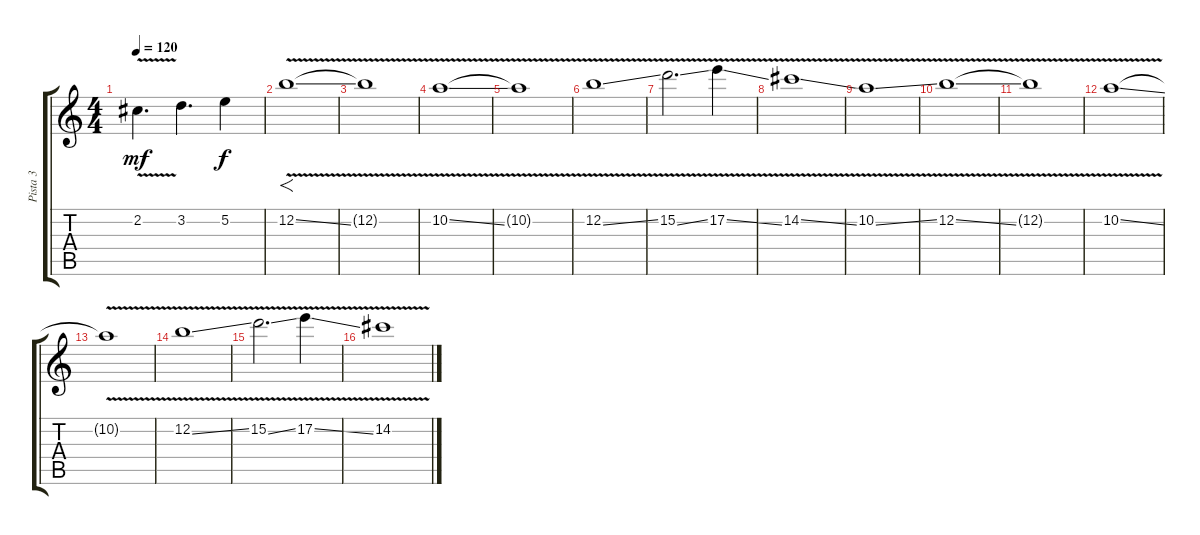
\track ("Pista 3" "Pista 3") {instrument distortionguitar}
\staff {score tabs}
\tuning (E4 B3 G3 D3 A2 E2) {hide}
\ts (4 4)
\tempo 120
\clef g2
\ks c
2.2{v}.4{d dy mf} 3.2.4{d} 5.2.4{dy f} |
12.2{v ss}.1{f volume 8} |
12.2{t}.1 |
10.2{v ss}.1 |
10.2{t}.1 |
12.2{v ss}.1 |
15.2{v ss}.2{d} 17.2{v ss}.4 |
14.2{v ss}.1 |
10.2{v ss}.1 |
12.2{v ss}.1{volume 8} |
12.2{t}.1 |
10.2{v ss}.1 |
10.2{t}.1 |
12.2{v ss}.1 |
15.2{v ss}.2{d} 17.2{v ss}.4 |
14.2{v ss}.1
